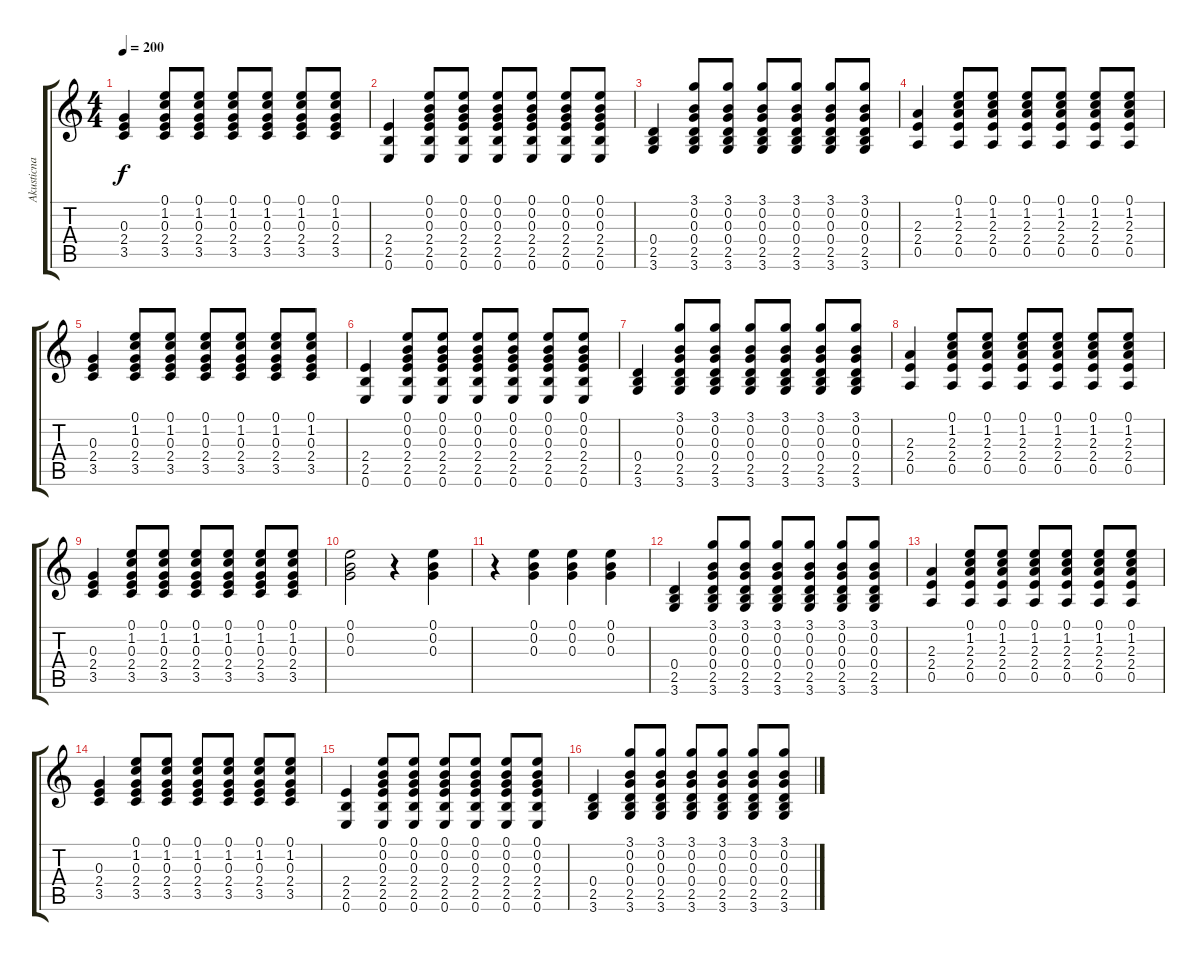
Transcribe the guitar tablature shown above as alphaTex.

\track ("Akusticna gitara" "Akusticna ") {instrument acousticguitarsteel}
\staff {score tabs}
\tuning (E4 B3 G3 D3 A2 E2) {hide}
\ts (4 4)
\tempo 200
\clef g2
\ks c
(0.3 2.4 3.5).4{dy f} (0.1 1.2 0.3 2.4 3.5).8 (0.1 1.2 0.3 2.4 3.5).8 (0.1 1.2 0.3 2.4 3.5).8 (0.1 1.2 0.3 2.4 3.5).8 (0.1 1.2 0.3 2.4 3.5).8 (0.1 1.2 0.3 2.4 3.5).8 |
(2.4 2.5 0.6).4 (0.1 0.2 0.3 2.4 2.5 0.6).8 (0.1 0.2 0.3 2.4 2.5 0.6).8 (0.1 0.2 0.3 2.4 2.5 0.6).8 (0.1 0.2 0.3 2.4 2.5 0.6).8 (0.1 0.2 0.3 2.4 2.5 0.6).8 (0.1 0.2 0.3 2.4 2.5 0.6).8 |
(0.4 2.5 3.6).4 (3.1 0.2 0.3 0.4 2.5 3.6).8 (3.1 0.2 0.3 0.4 2.5 3.6).8 (3.1 0.2 0.3 0.4 2.5 3.6).8 (3.1 0.2 0.3 0.4 2.5 3.6).8 (3.1 0.2 0.3 0.4 2.5 3.6).8 (3.1 0.2 0.3 0.4 2.5 3.6).8 |
(2.3 2.4 0.5).4 (0.1 1.2 2.3 2.4 0.5).8 (0.1 1.2 2.3 2.4 0.5).8 (0.1 1.2 2.3 2.4 0.5).8 (0.1 1.2 2.3 2.4 0.5).8 (0.1 1.2 2.3 2.4 0.5).8 (0.1 1.2 2.3 2.4 0.5).8 |
(0.3 2.4 3.5).4 (0.1 1.2 0.3 2.4 3.5).8 (0.1 1.2 0.3 2.4 3.5).8 (0.1 1.2 0.3 2.4 3.5).8 (0.1 1.2 0.3 2.4 3.5).8 (0.1 1.2 0.3 2.4 3.5).8 (0.1 1.2 0.3 2.4 3.5).8 |
(2.4 2.5 0.6).4 (0.1 0.2 0.3 2.4 2.5 0.6).8 (0.1 0.2 0.3 2.4 2.5 0.6).8 (0.1 0.2 0.3 2.4 2.5 0.6).8 (0.1 0.2 0.3 2.4 2.5 0.6).8 (0.1 0.2 0.3 2.4 2.5 0.6).8 (0.1 0.2 0.3 2.4 2.5 0.6).8 |
(0.4 2.5 3.6).4 (3.1 0.2 0.3 0.4 2.5 3.6).8 (3.1 0.2 0.3 0.4 2.5 3.6).8 (3.1 0.2 0.3 0.4 2.5 3.6).8 (3.1 0.2 0.3 0.4 2.5 3.6).8 (3.1 0.2 0.3 0.4 2.5 3.6).8 (3.1 0.2 0.3 0.4 2.5 3.6).8 |
(2.3 2.4 0.5).4 (0.1 1.2 2.3 2.4 0.5).8 (0.1 1.2 2.3 2.4 0.5).8 (0.1 1.2 2.3 2.4 0.5).8 (0.1 1.2 2.3 2.4 0.5).8 (0.1 1.2 2.3 2.4 0.5).8 (0.1 1.2 2.3 2.4 0.5).8 |
(0.3 2.4 3.5).4 (0.1 1.2 0.3 2.4 3.5).8 (0.1 1.2 0.3 2.4 3.5).8 (0.1 1.2 0.3 2.4 3.5).8 (0.1 1.2 0.3 2.4 3.5).8 (0.1 1.2 0.3 2.4 3.5).8 (0.1 1.2 0.3 2.4 3.5).8 |
(0.1 0.2 0.3).2 r.4 (0.1 0.2 0.3).4 |
r.4 (0.1 0.2 0.3).4 (0.1 0.2 0.3).4 (0.1 0.2 0.3).4 |
(0.4 2.5 3.6).4 (3.1 0.2 0.3 0.4 2.5 3.6).8 (3.1 0.2 0.3 0.4 2.5 3.6).8 (3.1 0.2 0.3 0.4 2.5 3.6).8 (3.1 0.2 0.3 0.4 2.5 3.6).8 (3.1 0.2 0.3 0.4 2.5 3.6).8 (3.1 0.2 0.3 0.4 2.5 3.6).8 |
(2.3 2.4 0.5).4 (0.1 1.2 2.3 2.4 0.5).8 (0.1 1.2 2.3 2.4 0.5).8 (0.1 1.2 2.3 2.4 0.5).8 (0.1 1.2 2.3 2.4 0.5).8 (0.1 1.2 2.3 2.4 0.5).8 (0.1 1.2 2.3 2.4 0.5).8 |
(0.3 2.4 3.5).4 (0.1 1.2 0.3 2.4 3.5).8 (0.1 1.2 0.3 2.4 3.5).8 (0.1 1.2 0.3 2.4 3.5).8 (0.1 1.2 0.3 2.4 3.5).8 (0.1 1.2 0.3 2.4 3.5).8 (0.1 1.2 0.3 2.4 3.5).8 |
(2.4 2.5 0.6).4 (0.1 0.2 0.3 2.4 2.5 0.6).8 (0.1 0.2 0.3 2.4 2.5 0.6).8 (0.1 0.2 0.3 2.4 2.5 0.6).8 (0.1 0.2 0.3 2.4 2.5 0.6).8 (0.1 0.2 0.3 2.4 2.5 0.6).8 (0.1 0.2 0.3 2.4 2.5 0.6).8 |
(0.4 2.5 3.6).4 (3.1 0.2 0.3 0.4 2.5 3.6).8 (3.1 0.2 0.3 0.4 2.5 3.6).8 (3.1 0.2 0.3 0.4 2.5 3.6).8 (3.1 0.2 0.3 0.4 2.5 3.6).8 (3.1 0.2 0.3 0.4 2.5 3.6).8 (3.1 0.2 0.3 0.4 2.5 3.6).8
